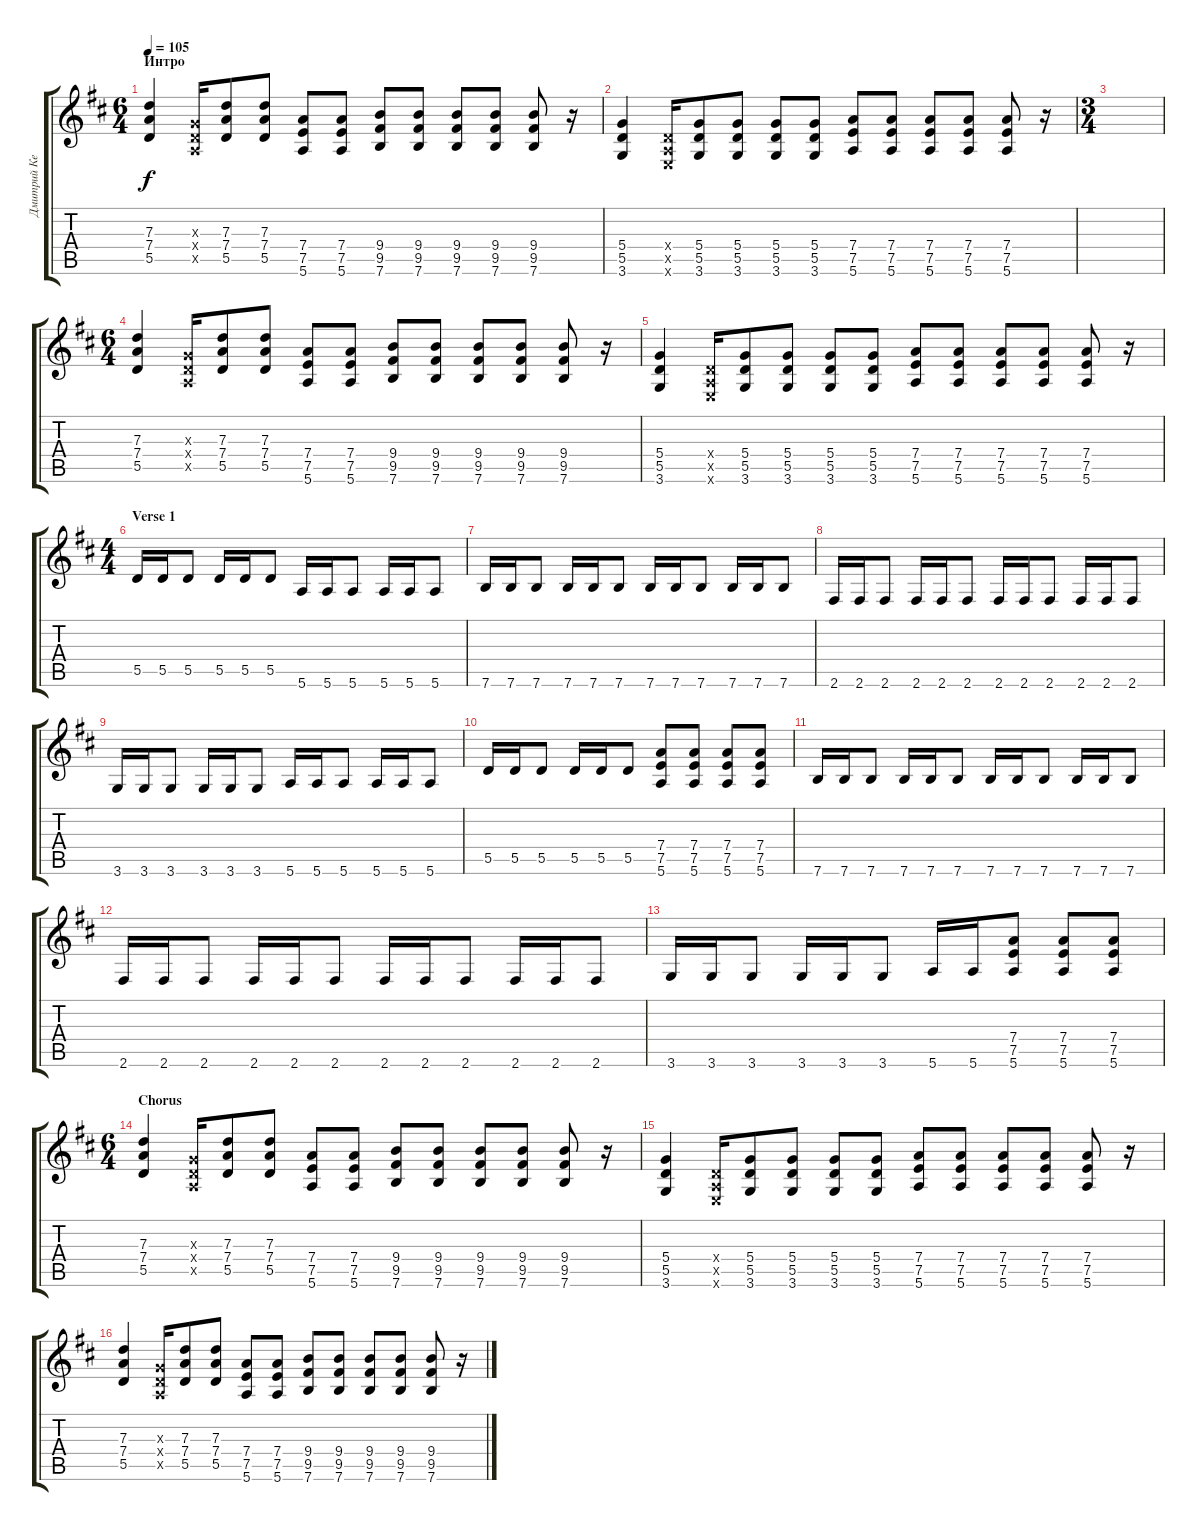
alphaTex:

\track ("Дмитрий КежВатов" "Дмитрий Ке") {instrument distortionguitar}
\staff {score tabs}
\tuning (E4 B3 G3 D3 A2 E2) {hide}
\ts (6 4)
\section ("" "Интро")
\tempo 105
\clef g2
\ks d
(7.3 7.4 5.5).4{dy f instrument distortionguitar} (0.3{x} 0.4{x} 0.5{x}).16 (7.3 7.4 5.5).8 (7.3 7.4 5.5).8 (7.4 7.5 5.6).8 (7.4 7.5 5.6).8 (9.4 9.5 7.6).8 (9.4 9.5 7.6).8 (9.4 9.5 7.6).8 (9.4 9.5 7.6).8 (9.4 9.5 7.6).8 r.16 |
(5.4 5.5 3.6).4 (0.4{x} 0.5{x} 0.6{x}).16 (5.4 5.5 3.6).8 (5.4 5.5 3.6).8 (5.4 5.5 3.6).8 (5.4 5.5 3.6).8 (7.4 7.5 5.6).8 (7.4 7.5 5.6).8 (7.4 7.5 5.6).8 (7.4 7.5 5.6).8 (7.4 7.5 5.6).8 r.16 |
\ts (3 4)
|
\ts (6 4)
(7.3 7.4 5.5).4 (0.3{x} 0.4{x} 0.5{x}).16 (7.3 7.4 5.5).8 (7.3 7.4 5.5).8 (7.4 7.5 5.6).8 (7.4 7.5 5.6).8 (9.4 9.5 7.6).8 (9.4 9.5 7.6).8 (9.4 9.5 7.6).8 (9.4 9.5 7.6).8 (9.4 9.5 7.6).8 r.16 |
(5.4 5.5 3.6).4 (0.4{x} 0.5{x} 0.6{x}).16 (5.4 5.5 3.6).8 (5.4 5.5 3.6).8 (5.4 5.5 3.6).8 (5.4 5.5 3.6).8 (7.4 7.5 5.6).8 (7.4 7.5 5.6).8 (7.4 7.5 5.6).8 (7.4 7.5 5.6).8 (7.4 7.5 5.6).8 r.16 |
\ts (4 4)
\section ("" "Verse 1")
5.5.16 5.5.16 5.5.8 5.5.16 5.5.16 5.5.8 5.6.16 5.6.16 5.6.8 5.6.16 5.6.16 5.6.8 |
7.6.16 7.6.16 7.6.8 7.6.16 7.6.16 7.6.8 7.6.16 7.6.16 7.6.8 7.6.16 7.6.16 7.6.8 |
2.6.16 2.6.16 2.6.8 2.6.16 2.6.16 2.6.8 2.6.16 2.6.16 2.6.8 2.6.16 2.6.16 2.6.8 |
3.6.16 3.6.16 3.6.8 3.6.16 3.6.16 3.6.8 5.6.16 5.6.16 5.6.8 5.6.16 5.6.16 5.6.8 |
5.5.16 5.5.16 5.5.8 5.5.16 5.5.16 5.5.8 (7.4 7.5 5.6).8 (7.4 7.5 5.6).8 (7.4 7.5 5.6).8 (7.4 7.5 5.6).8 |
7.6.16 7.6.16 7.6.8 7.6.16 7.6.16 7.6.8 7.6.16 7.6.16 7.6.8 7.6.16 7.6.16 7.6.8 |
2.6.16 2.6.16 2.6.8 2.6.16 2.6.16 2.6.8 2.6.16 2.6.16 2.6.8 2.6.16 2.6.16 2.6.8 |
3.6.16 3.6.16 3.6.8 3.6.16 3.6.16 3.6.8 5.6.16 5.6.16 (7.4 7.5 5.6).8 (7.4 7.5 5.6).8 (7.4 7.5 5.6).8 |
\ts (6 4)
\section ("" "Chorus")
(7.3 7.4 5.5).4 (0.3{x} 0.4{x} 0.5{x}).16 (7.3 7.4 5.5).8 (7.3 7.4 5.5).8 (7.4 7.5 5.6).8 (7.4 7.5 5.6).8 (9.4 9.5 7.6).8 (9.4 9.5 7.6).8 (9.4 9.5 7.6).8 (9.4 9.5 7.6).8 (9.4 9.5 7.6).8 r.16 |
(5.4 5.5 3.6).4 (0.4{x} 0.5{x} 0.6{x}).16 (5.4 5.5 3.6).8 (5.4 5.5 3.6).8 (5.4 5.5 3.6).8 (5.4 5.5 3.6).8 (7.4 7.5 5.6).8 (7.4 7.5 5.6).8 (7.4 7.5 5.6).8 (7.4 7.5 5.6).8 (7.4 7.5 5.6).8 r.16 |
(7.3 7.4 5.5).4 (0.3{x} 0.4{x} 0.5{x}).16 (7.3 7.4 5.5).8 (7.3 7.4 5.5).8 (7.4 7.5 5.6).8 (7.4 7.5 5.6).8 (9.4 9.5 7.6).8 (9.4 9.5 7.6).8 (9.4 9.5 7.6).8 (9.4 9.5 7.6).8 (9.4 9.5 7.6).8 r.16
